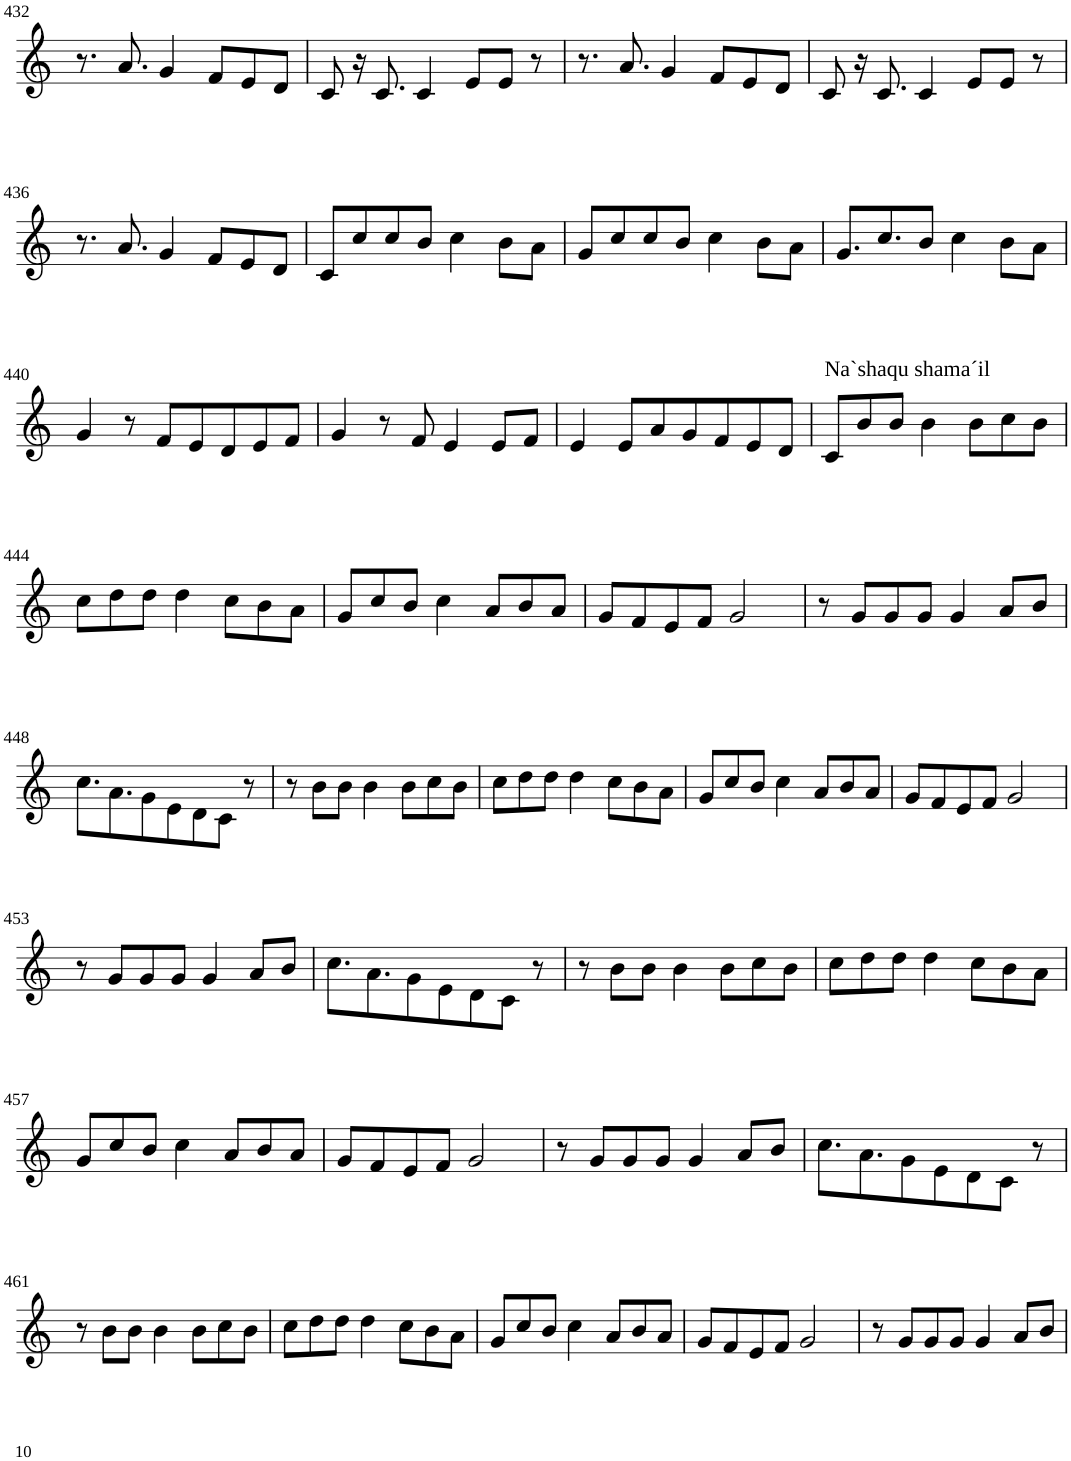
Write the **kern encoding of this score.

**kern
*part1
*staff1
*I"Violin
!!LO:PB:g=z
*clefG2
*k[]
*M8/8
=432
8.r
8.a/
4g/
8f/L
8e/
8d/J
=433
8c/
16r
8.c/
4c/
8e/L
8e/J
8r
=434
8.r
8.a/
4g/
8f/L
8e/
8d/J
=435
8c/
16r
8.c/
4c/
8e/L
8e/J
8r
!!LO:LB:g=z
=436
8.r
8.a/
4g/
8f/L
8e/
8d/J
=437
8c/L
8cc/
8cc/
8b/J
4cc\
8b\L
8a\J
=438
8g/L
8cc/
8cc/
8b/J
4cc\
8b\L
8a\J
=439
8.g/L
8.cc/
8b/J
4cc\
8b\L
8a\J
!!LO:LB:g=z
=440
4g/
8r
8f/L
8e/
8d/
8e/
8f/J
=441
4g/
8r
8f/
4e/
8e/L
8f/J
=442
4e/
8e/L
8a/
8g/
8f/
8e/
8d/J
=443
!LO:TX:a:t=Na`shaqu shama´il
8c/L
8b/
8b/J
4b\
8b\L
8cc\
8b\J
!!LO:LB:g=z
=444
8cc\L
8dd\
8dd\J
4dd\
8cc\L
8b\
8a\J
=445
8g/L
8cc/
8b/J
4cc\
8a/L
8b/
8a/J
=446
8g/L
8f/
8e/
8f/J
2g/
=447
8r
8g/L
8g/
8g/J
4g/
8a/L
8b/J
!!LO:LB:g=z
=448
8.cc\L
8.a\
8g\
8e\
8d\
8c\J
8r
=449
8r
8b\L
8b\J
4b\
8b\L
8cc\
8b\J
=450
8cc\L
8dd\
8dd\J
4dd\
8cc\L
8b\
8a\J
=451
8g/L
8cc/
8b/J
4cc\
8a/L
8b/
8a/J
=452
8g/L
8f/
8e/
8f/J
2g/
!!LO:LB:g=z
=453
8r
8g/L
8g/
8g/J
4g/
8a/L
8b/J
=454
8.cc\L
8.a\
8g\
8e\
8d\
8c\J
8r
=455
8r
8b\L
8b\J
4b\
8b\L
8cc\
8b\J
=456
8cc\L
8dd\
8dd\J
4dd\
8cc\L
8b\
8a\J
!!LO:LB:g=z
=457
8g/L
8cc/
8b/J
4cc\
8a/L
8b/
8a/J
=458
8g/L
8f/
8e/
8f/J
2g/
=459
8r
8g/L
8g/
8g/J
4g/
8a/L
8b/J
=460
8.cc\L
8.a\
8g\
8e\
8d\
8c\J
8r
!!LO:LB:g=z
=461
8r
8b\L
8b\J
4b\
8b\L
8cc\
8b\J
=462
8cc\L
8dd\
8dd\J
4dd\
8cc\L
8b\
8a\J
=463
8g/L
8cc/
8b/J
4cc\
8a/L
8b/
8a/J
=464
8g/L
8f/
8e/
8f/J
2g/
=465
8r
8g/L
8g/
8g/J
4g/
8a/L
8b/J
=
*-
